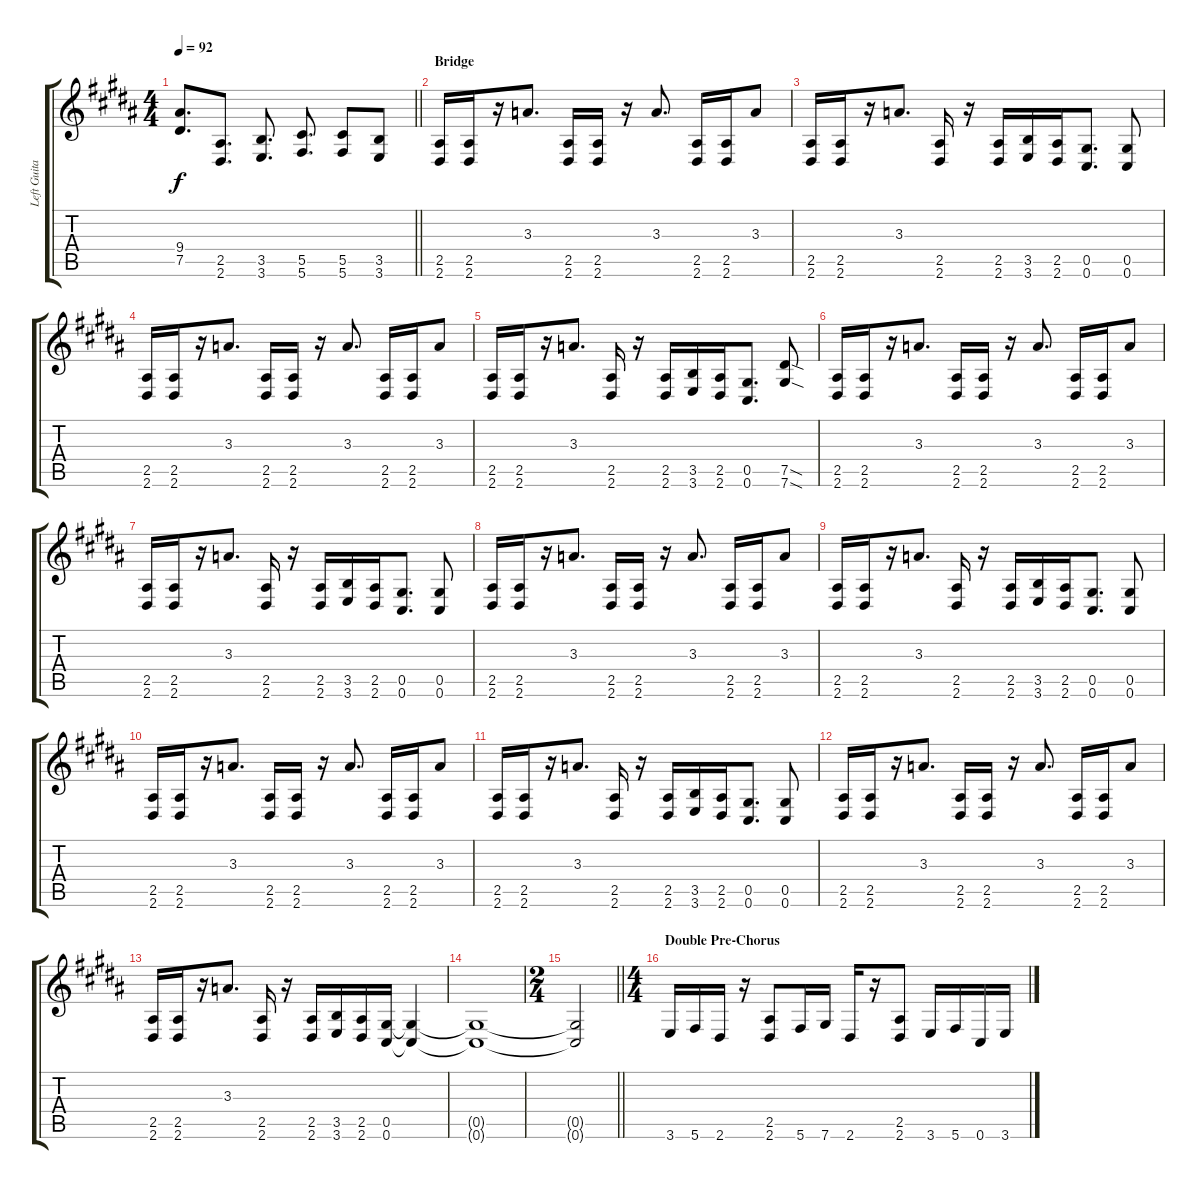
\track ("Left Guitar" "Left Guita") {instrument distortionguitar}
\staff {score tabs}
\tuning (Eb4 Bb3 Gb3 Db3 Ab2 Db2) {hide}
\ts (4 4)
\tempo 92
\clef g2
\barLineRight lightlight
\ks b
(9.4 7.5).8{d dy f} (2.5 2.6).8{d} (3.5 3.6).8{d} (5.5 5.6).8{d} (5.5 5.6).8 (3.5 3.6).8 |
\section ("" "Bridge")
(2.5 2.6).16 (2.5 2.6).16 r.16 3.3.8{d} (2.5 2.6).16 (2.5 2.6).16 r.16 3.3.8{d} (2.5 2.6).16 (2.5 2.6).16 3.3.8 |
(2.5 2.6).16 (2.5 2.6).16 r.16 3.3.8{d} (2.5 2.6).16 r.16 (2.5 2.6).16 (3.5 3.6).16 (2.5 2.6).16 (0.5 0.6).8{d} (0.5 0.6).8 |
(2.5 2.6).16 (2.5 2.6).16 r.16 3.3.8{d} (2.5 2.6).16 (2.5 2.6).16 r.16 3.3.8{d} (2.5 2.6).16 (2.5 2.6).16 3.3.8 |
(2.5 2.6).16 (2.5 2.6).16 r.16 3.3.8{d} (2.5 2.6).16 r.16 (2.5 2.6).16 (3.5 3.6).16 (2.5 2.6).16 (0.5 0.6).8{d} (7.5{sod} 7.6{sod}).8 |
(2.5 2.6).16 (2.5 2.6).16 r.16 3.3.8{d} (2.5 2.6).16 (2.5 2.6).16 r.16 3.3.8{d} (2.5 2.6).16 (2.5 2.6).16 3.3.8 |
(2.5 2.6).16 (2.5 2.6).16 r.16 3.3.8{d} (2.5 2.6).16 r.16 (2.5 2.6).16 (3.5 3.6).16 (2.5 2.6).16 (0.5 0.6).8{d} (0.5 0.6).8 |
(2.5 2.6).16 (2.5 2.6).16 r.16 3.3.8{d} (2.5 2.6).16 (2.5 2.6).16 r.16 3.3.8{d} (2.5 2.6).16 (2.5 2.6).16 3.3.8 |
(2.5 2.6).16 (2.5 2.6).16 r.16 3.3.8{d} (2.5 2.6).16 r.16 (2.5 2.6).16 (3.5 3.6).16 (2.5 2.6).16 (0.5 0.6).8{d} (0.5 0.6).8 |
(2.5 2.6).16 (2.5 2.6).16 r.16 3.3.8{d} (2.5 2.6).16 (2.5 2.6).16 r.16 3.3.8{d} (2.5 2.6).16 (2.5 2.6).16 3.3.8 |
(2.5 2.6).16 (2.5 2.6).16 r.16 3.3.8{d} (2.5 2.6).16 r.16 (2.5 2.6).16 (3.5 3.6).16 (2.5 2.6).16 (0.5 0.6).8{d} (0.5 0.6).8 |
(2.5 2.6).16 (2.5 2.6).16 r.16 3.3.8{d} (2.5 2.6).16 (2.5 2.6).16 r.16 3.3.8{d} (2.5 2.6).16 (2.5 2.6).16 3.3.8 |
(2.5 2.6).16 (2.5 2.6).16 r.16 3.3.8{d} (2.5 2.6).16 r.16 (2.5 2.6).16 (3.5 3.6).16 (2.5 2.6).16 (0.5 0.6).16 (0.5{t} 0.6{t}).4 |
(0.5{t} 0.6{t}).1 |
\ts (2 4)
\barLineRight lightlight
(0.5{t} 0.6{t}).2 |
\ts (4 4)
\section ("" "Double Pre-Chorus")
3.6.16 5.6.16 2.6.16 r.16 (2.5 2.6).8 5.6.16 7.6.16 2.6.16 r.16 (2.5 2.6).8 3.6.16 5.6.16 0.6.16 3.6.16
